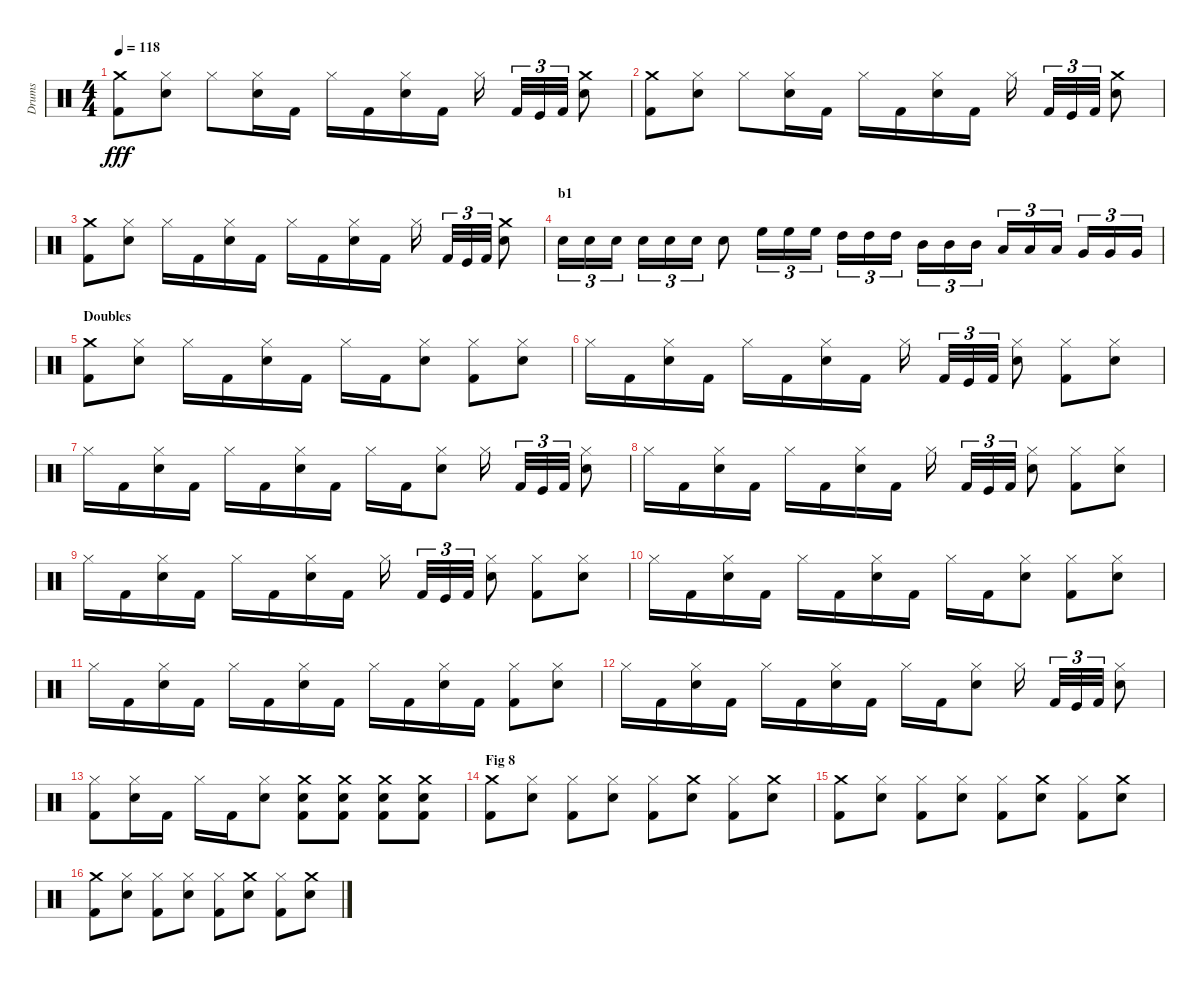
\track ("Drums" "Drums") {instrument percussion}
\staff {score}
\articulation defaults
\ts (4 4)
\tempo 118
\clef neutral
\ks c
("Crash medium (hit)" "Kick (hit) 2").8{dy fff} ("Hi-Hat (closed)" "Electric Snare (hit)").8 "Hi-Hat (closed)".8 ("Hi-Hat (closed)" "Electric Snare (hit)").16 "Kick (hit) 2".16 "Hi-Hat (closed)".16 "Kick (hit) 2".16 ("Hi-Hat (closed)" "Electric Snare (hit)").16 "Kick (hit) 2".16 "Hi-Hat (closed)".16 "Kick (hit) 2".32{tu (3 2)} "Kick (hit)".32{tu (3 2)} "Kick (hit) 2".32{tu (3 2)} ("Crash medium (hit)" "Electric Snare (hit)").8 |
("Crash medium (hit)" "Kick (hit) 2").8 ("Hi-Hat (closed)" "Electric Snare (hit)").8 "Hi-Hat (closed)".8 ("Hi-Hat (closed)" "Electric Snare (hit)").16 "Kick (hit) 2".16 "Hi-Hat (closed)".16 "Kick (hit) 2".16 ("Hi-Hat (closed)" "Electric Snare (hit)").16 "Kick (hit) 2".16 "Hi-Hat (closed)".16 "Kick (hit) 2".32{tu (3 2)} "Kick (hit)".32{tu (3 2)} "Kick (hit) 2".32{tu (3 2)} ("Crash medium (hit)" "Electric Snare (hit)").8 |
("Crash medium (hit)" "Kick (hit) 2").8 ("Hi-Hat (closed)" "Electric Snare (hit)").8 "Hi-Hat (closed)".16 "Kick (hit) 2".16 ("Hi-Hat (closed)" "Electric Snare (hit)").16 "Kick (hit) 2".16 "Hi-Hat (closed)".16 "Kick (hit) 2".16 ("Hi-Hat (closed)" "Electric Snare (hit)").16 "Kick (hit) 2".16 "Hi-Hat (closed)".16 "Kick (hit) 2".32{tu (3 2)} "Kick (hit)".32{tu (3 2)} "Kick (hit) 2".32{tu (3 2)} ("Crash medium (hit)" "Electric Snare (hit)").8 |
\section ("" "b1")
"Electric Snare (hit)".16{tu (3 2)} "Electric Snare (hit)".16{tu (3 2)} "Electric Snare (hit)".16{tu (3 2)} "Electric Snare (hit)".16{tu (3 2)} "Electric Snare (hit)".16{tu (3 2)} "Electric Snare (hit)".16{tu (3 2)} "Electric Snare (hit)".8 "High Floor Tom (hit)".16{tu (3 2)} "High Floor Tom (hit)".16{tu (3 2)} "High Floor Tom (hit)".16{tu (3 2)} "High Tom (hit)".16{tu (3 2)} "High Tom (hit)".16{tu (3 2)} "High Tom (hit)".16{tu (3 2)} "Mid Tom (hit)".16{tu (3 2)} "Mid Tom (hit)".16{tu (3 2)} "Mid Tom (hit)".16{tu (3 2)} "Low Tom (hit)".16{tu (3 2)} "Low Tom (hit)".16{tu (3 2)} "Low Tom (hit)".16{tu (3 2)} "Very Low Tom (hit)".16{tu (3 2)} "Very Low Tom (hit)".16{tu (3 2)} "Very Low Tom (hit)".16{tu (3 2)} |
\section ("" "Doubles")
("Crash medium (hit)" "Kick (hit) 2").8 ("Hi-Hat (closed)" "Electric Snare (hit)").8 "Hi-Hat (closed)".16 "Kick (hit) 2".16 ("Hi-Hat (closed)" "Electric Snare (hit)").16 "Kick (hit) 2".16 "Hi-Hat (closed)".16 "Kick (hit) 2".16 ("Hi-Hat (closed)" "Electric Snare (hit)").8 ("Hi-Hat (closed)" "Kick (hit) 2").8 ("Hi-Hat (closed)" "Electric Snare (hit)").8 |
"Hi-Hat (closed)".16 "Kick (hit) 2".16 ("Hi-Hat (closed)" "Electric Snare (hit)").16 "Kick (hit) 2".16 "Hi-Hat (closed)".16 "Kick (hit) 2".16 ("Hi-Hat (closed)" "Electric Snare (hit)").16 "Kick (hit) 2".16 "Hi-Hat (closed)".16 "Kick (hit) 2".32{tu (3 2)} "Kick (hit)".32{tu (3 2)} "Kick (hit) 2".32{tu (3 2)} ("Hi-Hat (closed)" "Electric Snare (hit)").8 ("Hi-Hat (closed)" "Kick (hit) 2").8 ("Hi-Hat (closed)" "Electric Snare (hit)").8 |
"Hi-Hat (closed)".16 "Kick (hit) 2".16 ("Hi-Hat (closed)" "Electric Snare (hit)").16 "Kick (hit) 2".16 "Hi-Hat (closed)".16 "Kick (hit) 2".16 ("Hi-Hat (closed)" "Electric Snare (hit)").16 "Kick (hit) 2".16 "Hi-Hat (closed)".16 "Kick (hit) 2".16 ("Hi-Hat (closed)" "Electric Snare (hit)").8 "Hi-Hat (closed)".16 "Kick (hit) 2".32{tu (3 2)} "Kick (hit)".32{tu (3 2)} "Kick (hit) 2".32{tu (3 2)} ("Hi-Hat (closed)" "Electric Snare (hit)").8 |
"Hi-Hat (closed)".16 "Kick (hit) 2".16 ("Hi-Hat (closed)" "Electric Snare (hit)").16 "Kick (hit) 2".16 "Hi-Hat (closed)".16 "Kick (hit) 2".16 ("Hi-Hat (closed)" "Electric Snare (hit)").16 "Kick (hit) 2".16 "Hi-Hat (closed)".16 "Kick (hit) 2".32{tu (3 2)} "Kick (hit)".32{tu (3 2)} "Kick (hit) 2".32{tu (3 2)} ("Hi-Hat (closed)" "Electric Snare (hit)").8 ("Hi-Hat (closed)" "Kick (hit) 2").8 ("Hi-Hat (closed)" "Electric Snare (hit)").8 |
"Hi-Hat (closed)".16 "Kick (hit) 2".16 ("Hi-Hat (closed)" "Electric Snare (hit)").16 "Kick (hit) 2".16 "Hi-Hat (closed)".16 "Kick (hit) 2".16 ("Hi-Hat (closed)" "Electric Snare (hit)").16 "Kick (hit) 2".16 "Hi-Hat (closed)".16 "Kick (hit) 2".32{tu (3 2)} "Kick (hit)".32{tu (3 2)} "Kick (hit) 2".32{tu (3 2)} ("Hi-Hat (closed)" "Electric Snare (hit)").8 ("Hi-Hat (closed)" "Kick (hit) 2").8 ("Hi-Hat (closed)" "Electric Snare (hit)").8 |
"Hi-Hat (closed)".16 "Kick (hit) 2".16 ("Hi-Hat (closed)" "Electric Snare (hit)").16 "Kick (hit) 2".16 "Hi-Hat (closed)".16 "Kick (hit) 2".16 ("Hi-Hat (closed)" "Electric Snare (hit)").16 "Kick (hit) 2".16 "Hi-Hat (closed)".16 "Kick (hit) 2".16 ("Hi-Hat (closed)" "Electric Snare (hit)").8 ("Hi-Hat (closed)" "Kick (hit) 2").8 ("Hi-Hat (closed)" "Electric Snare (hit)").8 |
"Hi-Hat (closed)".16 "Kick (hit) 2".16 ("Hi-Hat (closed)" "Electric Snare (hit)").16 "Kick (hit) 2".16 "Hi-Hat (closed)".16 "Kick (hit) 2".16 ("Hi-Hat (closed)" "Electric Snare (hit)").16 "Kick (hit) 2".16 "Hi-Hat (closed)".16 "Kick (hit) 2".16 ("Hi-Hat (closed)" "Electric Snare (hit)").16 "Kick (hit) 2".16 ("Hi-Hat (closed)" "Kick (hit) 2").8 ("Hi-Hat (closed)" "Electric Snare (hit)").8 |
"Hi-Hat (closed)".16 "Kick (hit) 2".16 ("Hi-Hat (closed)" "Electric Snare (hit)").16 "Kick (hit) 2".16 "Hi-Hat (closed)".16 "Kick (hit) 2".16 ("Hi-Hat (closed)" "Electric Snare (hit)").16 "Kick (hit) 2".16 "Hi-Hat (closed)".16 "Kick (hit) 2".16 ("Hi-Hat (closed)" "Electric Snare (hit)").8 "Hi-Hat (closed)".16 "Kick (hit) 2".32{tu (3 2)} "Kick (hit)".32{tu (3 2)} "Kick (hit) 2".32{tu (3 2)} ("Hi-Hat (closed)" "Electric Snare (hit)").8 |
("Hi-Hat (closed)" "Kick (hit) 2").8 ("Hi-Hat (closed)" "Electric Snare (hit)").16 "Kick (hit) 2".16 "Hi-Hat (closed)".16 "Kick (hit) 2".16 ("Hi-Hat (closed)" "Electric Snare (hit)").8 ("Crash medium (hit)" "Electric Snare (hit)" "Kick (hit) 2").8 ("Crash medium (hit)" "Electric Snare (hit)" "Kick (hit) 2").8 ("Crash medium (hit)" "Electric Snare (hit)" "Kick (hit) 2").8 ("Crash medium (hit)" "Electric Snare (hit)" "Kick (hit) 2").8 |
\section ("" "Fig 8")
("Crash medium (hit)" "Kick (hit) 2").8 ("Hi-Hat (closed)" "Electric Snare (hit)").8 ("Hi-Hat (closed)" "Kick (hit) 2").8 ("Hi-Hat (closed)" "Electric Snare (hit)").8 ("Hi-Hat (closed)" "Kick (hit) 2").8 ("Crash medium (hit)" "Electric Snare (hit)").8 ("Hi-Hat (closed)" "Kick (hit) 2").8 ("Crash medium (hit)" "Electric Snare (hit)").8 |
("Crash medium (hit)" "Kick (hit) 2").8 ("Hi-Hat (closed)" "Electric Snare (hit)").8 ("Hi-Hat (closed)" "Kick (hit) 2").8 ("Hi-Hat (closed)" "Electric Snare (hit)").8 ("Hi-Hat (closed)" "Kick (hit) 2").8 ("Crash medium (hit)" "Electric Snare (hit)").8 ("Hi-Hat (closed)" "Kick (hit) 2").8 ("Crash medium (hit)" "Electric Snare (hit)").8 |
("Crash medium (hit)" "Kick (hit) 2").8 ("Hi-Hat (closed)" "Electric Snare (hit)").8 ("Hi-Hat (closed)" "Kick (hit) 2").8 ("Hi-Hat (closed)" "Electric Snare (hit)").8 ("Hi-Hat (closed)" "Kick (hit) 2").8 ("Crash medium (hit)" "Electric Snare (hit)").8 ("Hi-Hat (closed)" "Kick (hit) 2").8 ("Crash medium (hit)" "Electric Snare (hit)").8
